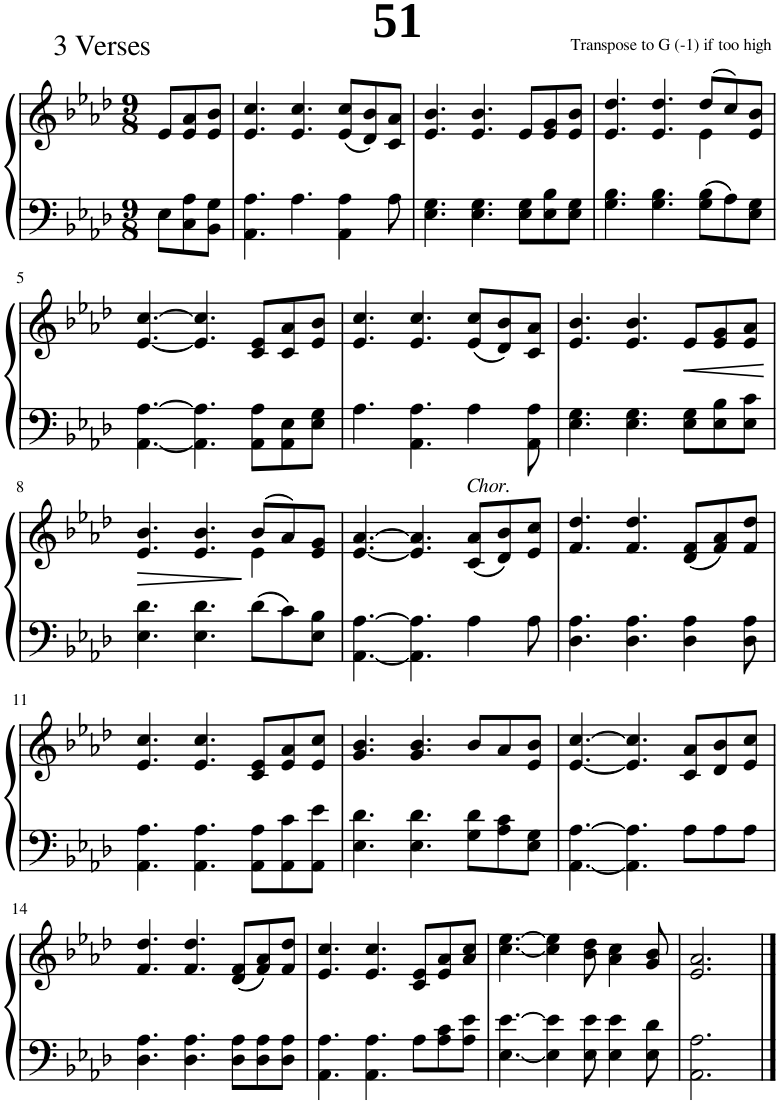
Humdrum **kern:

**kern	**kern	**dynam
*part1	*part1	*part1
*staff2	*staff1	*staff1/2
*I"Piano	*	*
*I'Pno.	*	*
*clefF4	*clefG2	*
*k[b-e-a-d-]	*k[b-e-a-d-]	*
*M9/8	*M9/8	*
=1	=1	=1
8E-\L	8e-/L	.
8C\ 8A-\	8e-/ 8a-/	.
8BB-\ 8G\J	8e-/ 8b-/J	.
=2	=2	=2
4.AA-\ 4.A-\	4.e-/ 4.cc/	.
4.A-\	4.e-/ 4.cc/	.
4AA-\ 4A-\	(8e-/ 8cc/L	.
.	8d-/ 8b-/)	.
8A-\	8c/ 8a-/J	.
=3	=3	=3
4.E-\ 4.G\	4.e-/ 4.b-/	.
4.E-\ 4.G\	4.e-/ 4.b-/	.
8E-\ 8G\L	8e-/L	.
8E-\ 8B-\	8e-/ 8g/	.
8E-\ 8G\J	8e-/ 8b-/J	.
=4	=4	=4
*	*^	*
4.G\ 4.B-\	4.e-/ 4.dd-/	2ryy	.
4.G\ 4.B-\	4.e-/ 4.dd-/	.	.
.	.	4ryy	.
8G\ 8B-\L	(8dd-/L	4e-\	.
8A-\	8cc/)	.	.
8E-\ 8G\J	8e-/ 8b-/J	8ryy	.
*	*v	*v	*
!!LO:LB:g=z
=5	=5	=5
[4.AA-\ [4.A-\	[4.e-/ [4.cc/	.
4.AA-\] 4.A-\]	4.e-/] 4.cc/]	.
8AA-\ 8A-\L	8c/ 8e-/L	.
8AA-\ 8E-\	8c/ 8a-/	.
8E-\ 8G\J	8e-/ 8b-/J	.
=6	=6	=6
4.A-\	4.e-/ 4.cc/	.
4.AA-\ 4.A-\	4.e-/ 4.cc/	.
4A-\	(8e-/ 8cc/L	.
.	8d-/ 8b-/)	.
8AA-\ 8A-\	8c/ 8a-/J	.
=7	=7	=7
4.E-\ 4.G\	4.e-/ 4.b-/	.
4.E-\ 4.G\	4.e-/ 4.b-/	.
!	!	!LO:HP:b
8E-\ 8G\L	8e-/L	<
8E-\ 8B-\	8e-/ 8g/	.
8E-\ 8c\J	8e-/ 8a-/J	.
.	.	[
!!LO:LB:g=z
=8	=8	=8
!	!	!LO:HP:b
*	*^	*
4.E-\ 4.d-\	4.e-/ 4.b-/	2ryy	>
4.E-\ 4.d-\	4.e-/ 4.b-/	.	.
.	.	4ryy	.
8d-\L	(8b-/L	4e-\	]
8c\	8a-/)	.	.
8E-\ 8B-\J	8e-/ 8g/J	8ryy	.
*	*v	*v	*
=9	=9	=9
[4.AA-\ [4.A-\	[4.e-/ [4.a-/	.
4.AA-\] 4.A-\]	4.e-/] 4.a-/]	.
!	!LO:TX:a:i:t=Chor.	!
4A-\	(8c/ 8a-/L	.
.	8d-/ 8b-/)	.
8A-\	8e-/ 8cc/J	.
=10	=10	=10
4.D-\ 4.A-\	4.f/ 4.dd-/	.
4.D-\ 4.A-\	4.f/ 4.dd-/	.
4D-\ 4A-\	(8d-/ 8f/L	.
.	8f/ 8a-/)	.
8D-\ 8A-\	8f/ 8dd-/J	.
!!LO:LB:g=z
=11	=11	=11
4.AA-\ 4.A-\	4.e-/ 4.cc/	.
4.AA-\ 4.A-\	4.e-/ 4.cc/	.
8AA-\ 8A-\L	8c/ 8e-/L	.
8AA-\ 8c\	8e-/ 8a-/	.
8AA-\ 8e-\J	8e-/ 8cc/J	.
=12	=12	=12
4.E-\ 4.d-\	4.g/ 4.b-/	.
4.E-\ 4.d-\	4.g/ 4.b-/	.
8G\ 8d-\L	8b-/L	.
8A-\ 8c\	8a-/	.
8E-\ 8G\J	8e-/ 8b-/J	.
=13	=13	=13
[4.AA-\ [4.A-\	[4.e-/ [4.cc/	.
4.AA-\] 4.A-\]	4.e-/] 4.cc/]	.
8A-\L	8c/ 8a-/L	.
8A-\	8d-/ 8b-/	.
8A-\J	8e-/ 8cc/J	.
!!LO:LB:g=z
=14	=14	=14
4.D-\ 4.A-\	4.f/ 4.dd-/	.
4.D-\ 4.A-\	4.f/ 4.dd-/	.
8D-\ 8A-\L	(8d-/ 8f/L	.
8D-\ 8A-\	8f/ 8a-/)	.
8D-\ 8A-\J	8f/ 8dd-/J	.
=15	=15	=15
4.AA-\ 4.A-\	4.e-/ 4.cc/	.
4.AA-\ 4.A-\	4.e-/ 4.cc/	.
8A-\L	8c/ 8e-/L	.
8A-\ 8c\	8e-/ 8a-/	.
8A-\ 8e-\J	8a-/ 8cc/J	.
=16	=16	=16
[4.E-\ [4.e-\	[4.cc\ [4.ee-\	.
4E-\] 4e-\]	4cc\] 4ee-\]	.
8E-\ 8e-\	8b-\ 8dd-\	.
4E-\ 4e-\	4a-\ 4cc\	.
8E-\ 8d-\	8g/ 8b-/	.
=17	=17	=17
2.AA-\ 2.A-\	2.e-/ 2.a-/	.
==	==	==
*-	*-	*-
